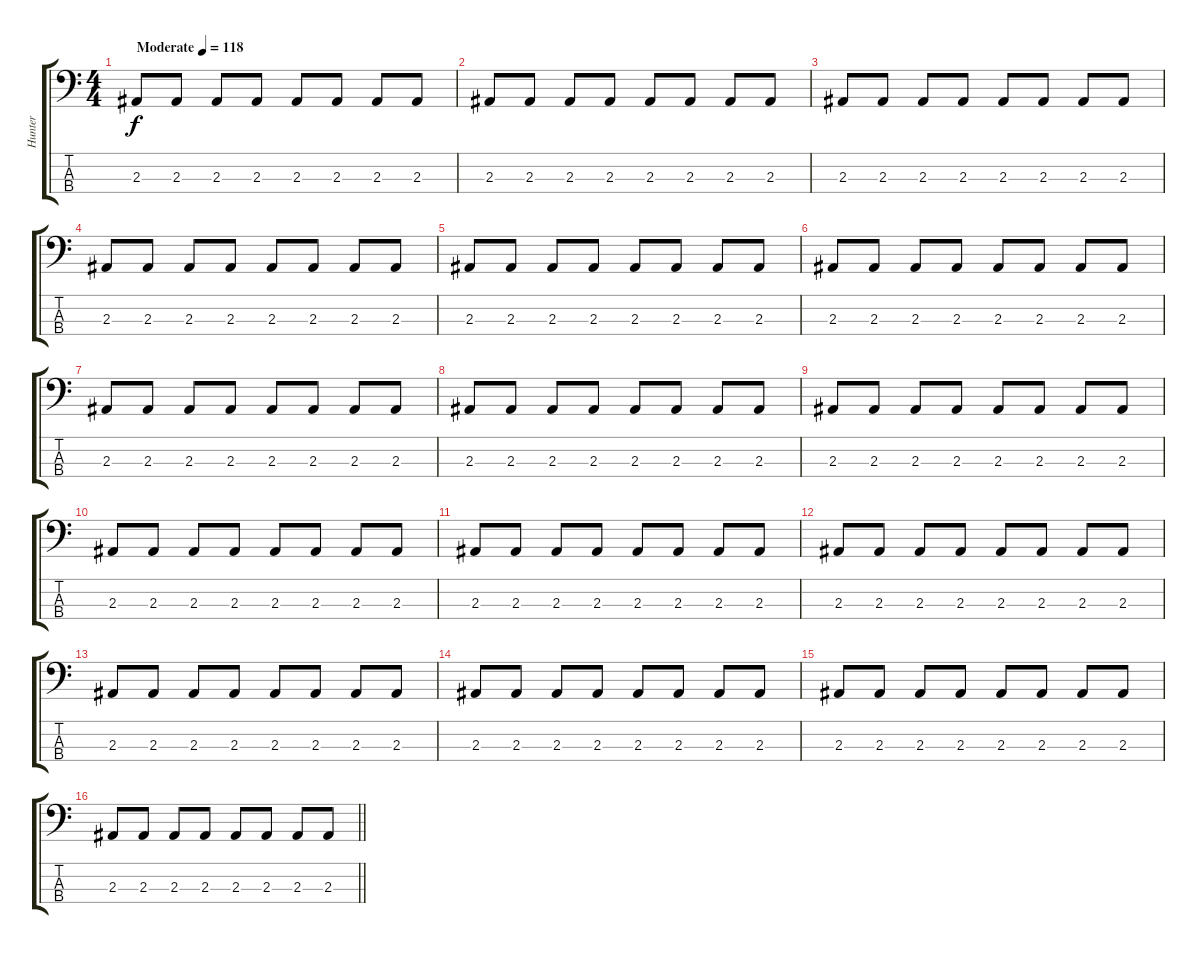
\track ("Hunter" "Hunter") {instrument electricbasspick}
\staff {score tabs}
\tuning (Gb2 Db2 Ab1 Eb1) {hide}
\ts (4 4)
\tempo (118 "Moderate")
\clef f4
\ks c
2.3.8{dy f instrument electricbasspick} 2.3.8 2.3.8 2.3.8 2.3.8 2.3.8 2.3.8 2.3.8 |
2.3.8 2.3.8 2.3.8 2.3.8 2.3.8 2.3.8 2.3.8 2.3.8 |
2.3.8 2.3.8 2.3.8 2.3.8 2.3.8 2.3.8 2.3.8 2.3.8 |
2.3.8 2.3.8 2.3.8 2.3.8 2.3.8 2.3.8 2.3.8 2.3.8 |
2.3.8 2.3.8 2.3.8 2.3.8 2.3.8 2.3.8 2.3.8 2.3.8 |
2.3.8 2.3.8 2.3.8 2.3.8 2.3.8 2.3.8 2.3.8 2.3.8 |
2.3.8 2.3.8 2.3.8 2.3.8 2.3.8 2.3.8 2.3.8 2.3.8 |
2.3.8 2.3.8 2.3.8 2.3.8 2.3.8 2.3.8 2.3.8 2.3.8 |
2.3.8 2.3.8 2.3.8 2.3.8 2.3.8 2.3.8 2.3.8 2.3.8 |
2.3.8 2.3.8 2.3.8 2.3.8 2.3.8 2.3.8 2.3.8 2.3.8 |
2.3.8 2.3.8 2.3.8 2.3.8 2.3.8 2.3.8 2.3.8 2.3.8 |
2.3.8 2.3.8 2.3.8 2.3.8 2.3.8 2.3.8 2.3.8 2.3.8 |
2.3.8 2.3.8 2.3.8 2.3.8 2.3.8 2.3.8 2.3.8 2.3.8 |
2.3.8 2.3.8 2.3.8 2.3.8 2.3.8 2.3.8 2.3.8 2.3.8 |
2.3.8 2.3.8 2.3.8 2.3.8 2.3.8 2.3.8 2.3.8 2.3.8 |
\barLineRight lightlight
2.3.8 2.3.8 2.3.8 2.3.8 2.3.8 2.3.8 2.3.8 2.3.8
